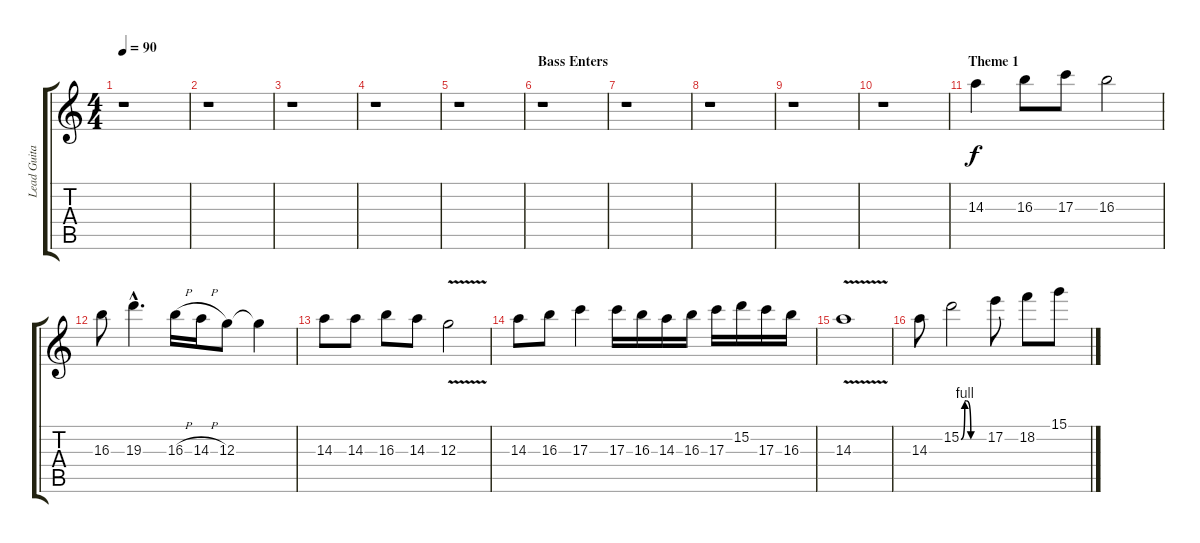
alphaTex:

\track ("Lead Guitar" "Lead Guita") {instrument overdrivenguitar}
\staff {score tabs}
\tuning (E4 B3 G3 D3 A2 E2) {hide}
\ts (4 4)
\tempo 90
\clef g2
\ks c
r.1{dy f instrument overdrivenguitar} |
r.1 |
r.1 |
r.1 |
r.1 |
\section ("" "Bass Enters")
r.1 |
r.1 |
r.1 |
r.1 |
r.1 |
\section ("" "Theme 1")
14.3.4 16.3.8 17.3.8 16.3.2 |
16.3.8 19.3{hac}.4{d} 16.3{h}.16 14.3{h}.16 12.3.8 12.3{t}.4 |
14.3.8 14.3.8 16.3.8 14.3.8 12.3{v}.2 |
14.3.8 16.3.8 17.3.4 17.3.16 16.3.16 14.3.16 16.3.16 17.3.16 15.2.16 17.3.16 16.3.16 |
14.3{v}.1 |
14.3.8 15.2{be (custom 0 0 10 4 15 4 26 0 45 0 60 0)}.2 17.2.8 18.2.8 15.1.8
